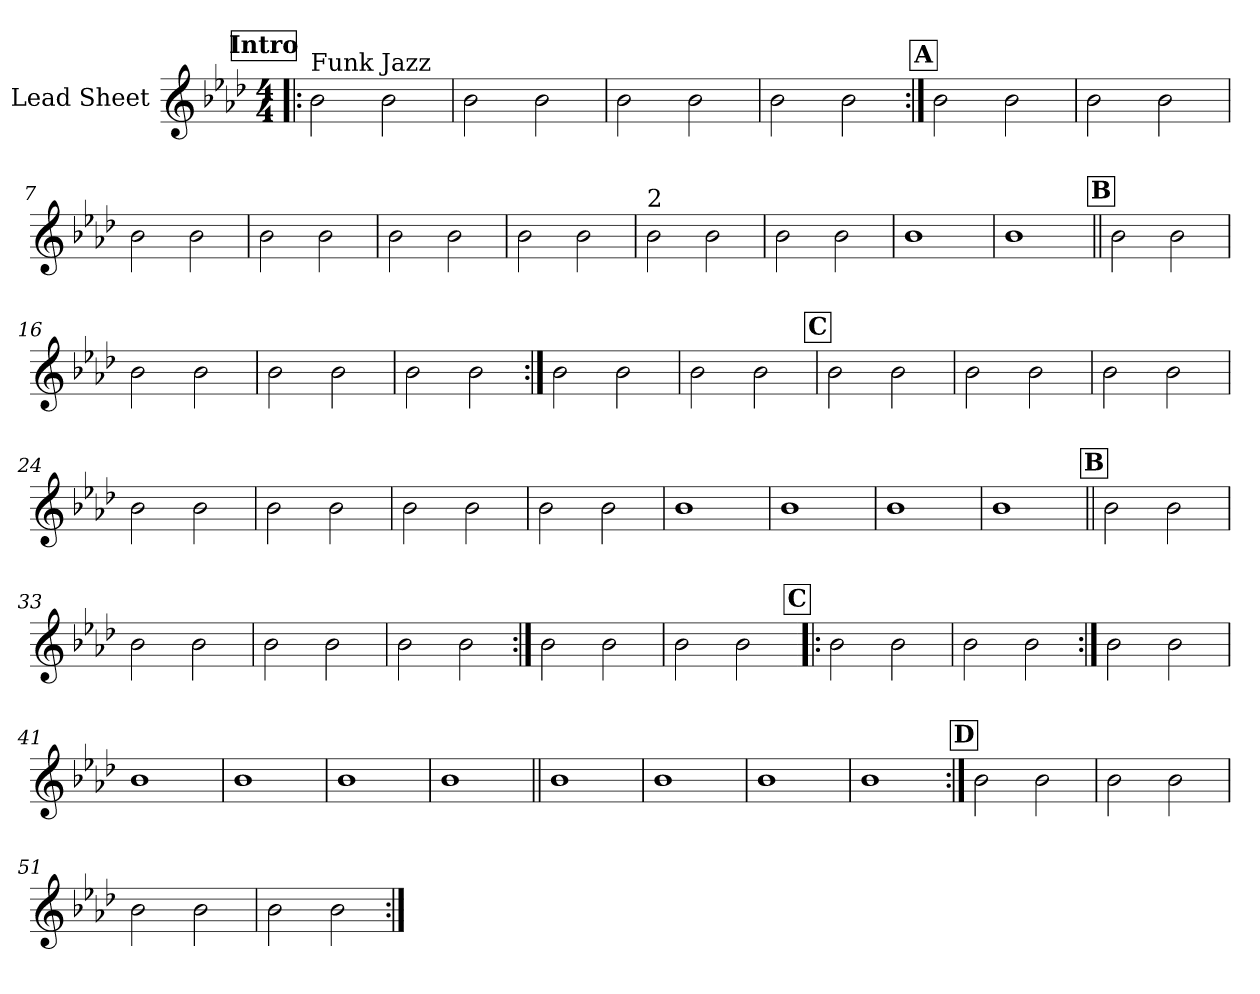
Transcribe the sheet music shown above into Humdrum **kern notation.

**kern
*part1
*staff1
*I"Lead Sheet
*clefG2
*k[b-e-a-d-]
*f:
*M4/4
*MM108
!!LO:REH:place=s1:a:fs=14:t=Intro
=1!|:
!LO:TX:a:t=Funk Jazz
2b-\
2b-\
=2
2b-\
2b-\
=3
2b-\
2b-\
=4
2b-\
2b-\
!!LO:LB:g=z
!!LO:REH:place=s1:a:fs=14:t=A
=5:|!
2b-\
2b-\
=6
2b-\
2b-\
=7
2b-\
2b-\
=8
2b-\
2b-\
!!LO:LB:g=z
=9
2b-\
2b-\
=10
2b-\
2b-\
=11
!LO:TX:a:t=2
2b-\
2b-\
=12
2b-\
2b-\
=13
1b-
=14
1b-
!!LO:LB:g=z
!!LO:REH:place=s1:a:fs=14:t=B
=15||
2b-\
2b-\
=16
2b-\
2b-\
=17
2b-\
2b-\
=18
2b-\
2b-\
!!LO:LB:g=z
=19:|!
2b-\
2b-\
=20
2b-\
2b-\
!!LO:REH:place=s1:a:fs=14:t=C
=21
2b-\
2b-\
=22
2b-\
2b-\
!!LO:LB:g=z
=23
2b-\
2b-\
=24
2b-\
2b-\
=25
2b-\
2b-\
=26
2b-\
2b-\
!!LO:LB:g=z
=27
2b-\
2b-\
=28
1b-
=29
1b-
=30
1b-
=31
1b-
!!LO:LB:g=z
!!LO:REH:place=s1:a:fs=14:t=B
=32||
2b-\
2b-\
=33
2b-\
2b-\
=34
2b-\
2b-\
=35
2b-\
2b-\
!!LO:LB:g=z
=36:|!
2b-\
2b-\
=37
2b-\
2b-\
!!LO:REH:place=s1:a:fs=14:t=C
=38!|:
2b-\
2b-\
=39
2b-\
2b-\
!!LO:LB:g=z
=40:|!
2b-\
2b-\
=41
1b-
=42
1b-
=43
1b-
=44
1b-
!!LO:PB:g=z
=45||
1b-
=46
1b-
=47
1b-
=48
1b-
!!LO:LB:g=z
!!LO:REH:place=s1:a:fs=14:t=D
=49:|!
2b-\
2b-\
=50
2b-\
2b-\
=51
2b-\
2b-\
=52
2b-\
2b-\
=:|!
*-
